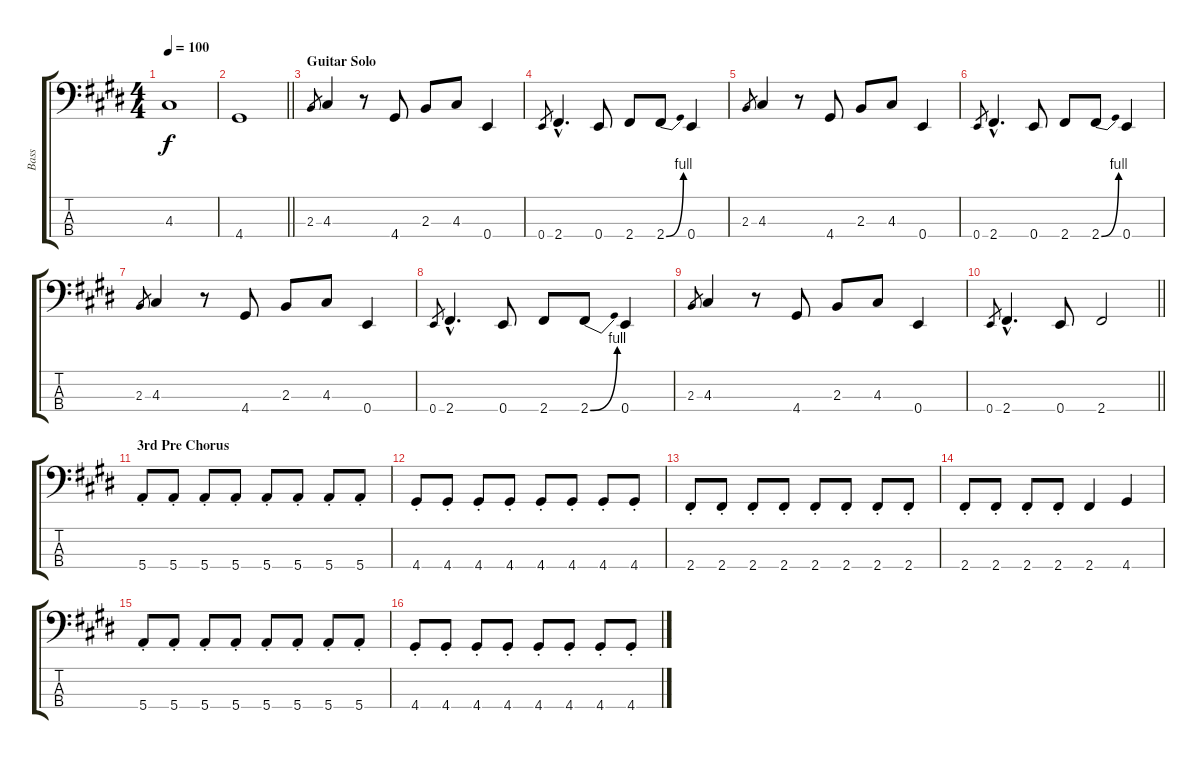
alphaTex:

\track ("Bass" "Bass") {instrument electricbassfinger}
\staff {score tabs}
\tuning (G2 D2 A1 E1) {hide}
\ts (4 4)
\tempo 100
\clef f4
\ks c#minor
4.3{t}.1{dy f} |
\barLineRight lightlight
4.4.1 |
\section ("" "Guitar Solo")
2.3.8{gr} 4.3.4 r.8 4.4.8 2.3.8 4.3.8 0.4.4 |
0.4.8{gr} 2.4{hac}.4{d} 0.4.8 2.4.8 2.4{be (bend 0 0 60 4)}.8 0.4.4 |
2.3.8{gr} 4.3.4 r.8 4.4.8 2.3.8 4.3.8 0.4.4 |
0.4.8{gr} 2.4{hac}.4{d} 0.4.8 2.4.8 2.4{be (bend 0 0 60 4)}.8 0.4.4 |
2.3.8{gr} 4.3.4 r.8 4.4.8 2.3.8 4.3.8 0.4.4 |
0.4.8{gr} 2.4{hac}.4{d} 0.4.8 2.4.8 2.4{be (bend 0 0 60 4)}.8 0.4.4 |
2.3.8{gr} 4.3.4 r.8 4.4.8 2.3.8 4.3.8 0.4.4 |
\barLineRight lightlight
0.4.8{gr} 2.4{hac}.4{d} 0.4.8 2.4.2 |
\section ("" "3rd Pre Chorus")
5.4{st}.8 5.4{st}.8 5.4{st}.8 5.4{st}.8 5.4{st}.8 5.4{st}.8 5.4{st}.8 5.4{st}.8 |
4.4{st}.8 4.4{st}.8 4.4{st}.8 4.4{st}.8 4.4{st}.8 4.4{st}.8 4.4{st}.8 4.4{st}.8 |
2.4{st}.8 2.4{st}.8 2.4{st}.8 2.4{st}.8 2.4{st}.8 2.4{st}.8 2.4{st}.8 2.4{st}.8 |
2.4{st}.8 2.4{st}.8 2.4{st}.8 2.4{st}.8 2.4.4 4.4.4 |
5.4{st}.8 5.4{st}.8 5.4{st}.8 5.4{st}.8 5.4{st}.8 5.4{st}.8 5.4{st}.8 5.4{st}.8 |
4.4{st}.8 4.4{st}.8 4.4{st}.8 4.4{st}.8 4.4{st}.8 4.4{st}.8 4.4{st}.8 4.4{st}.8
